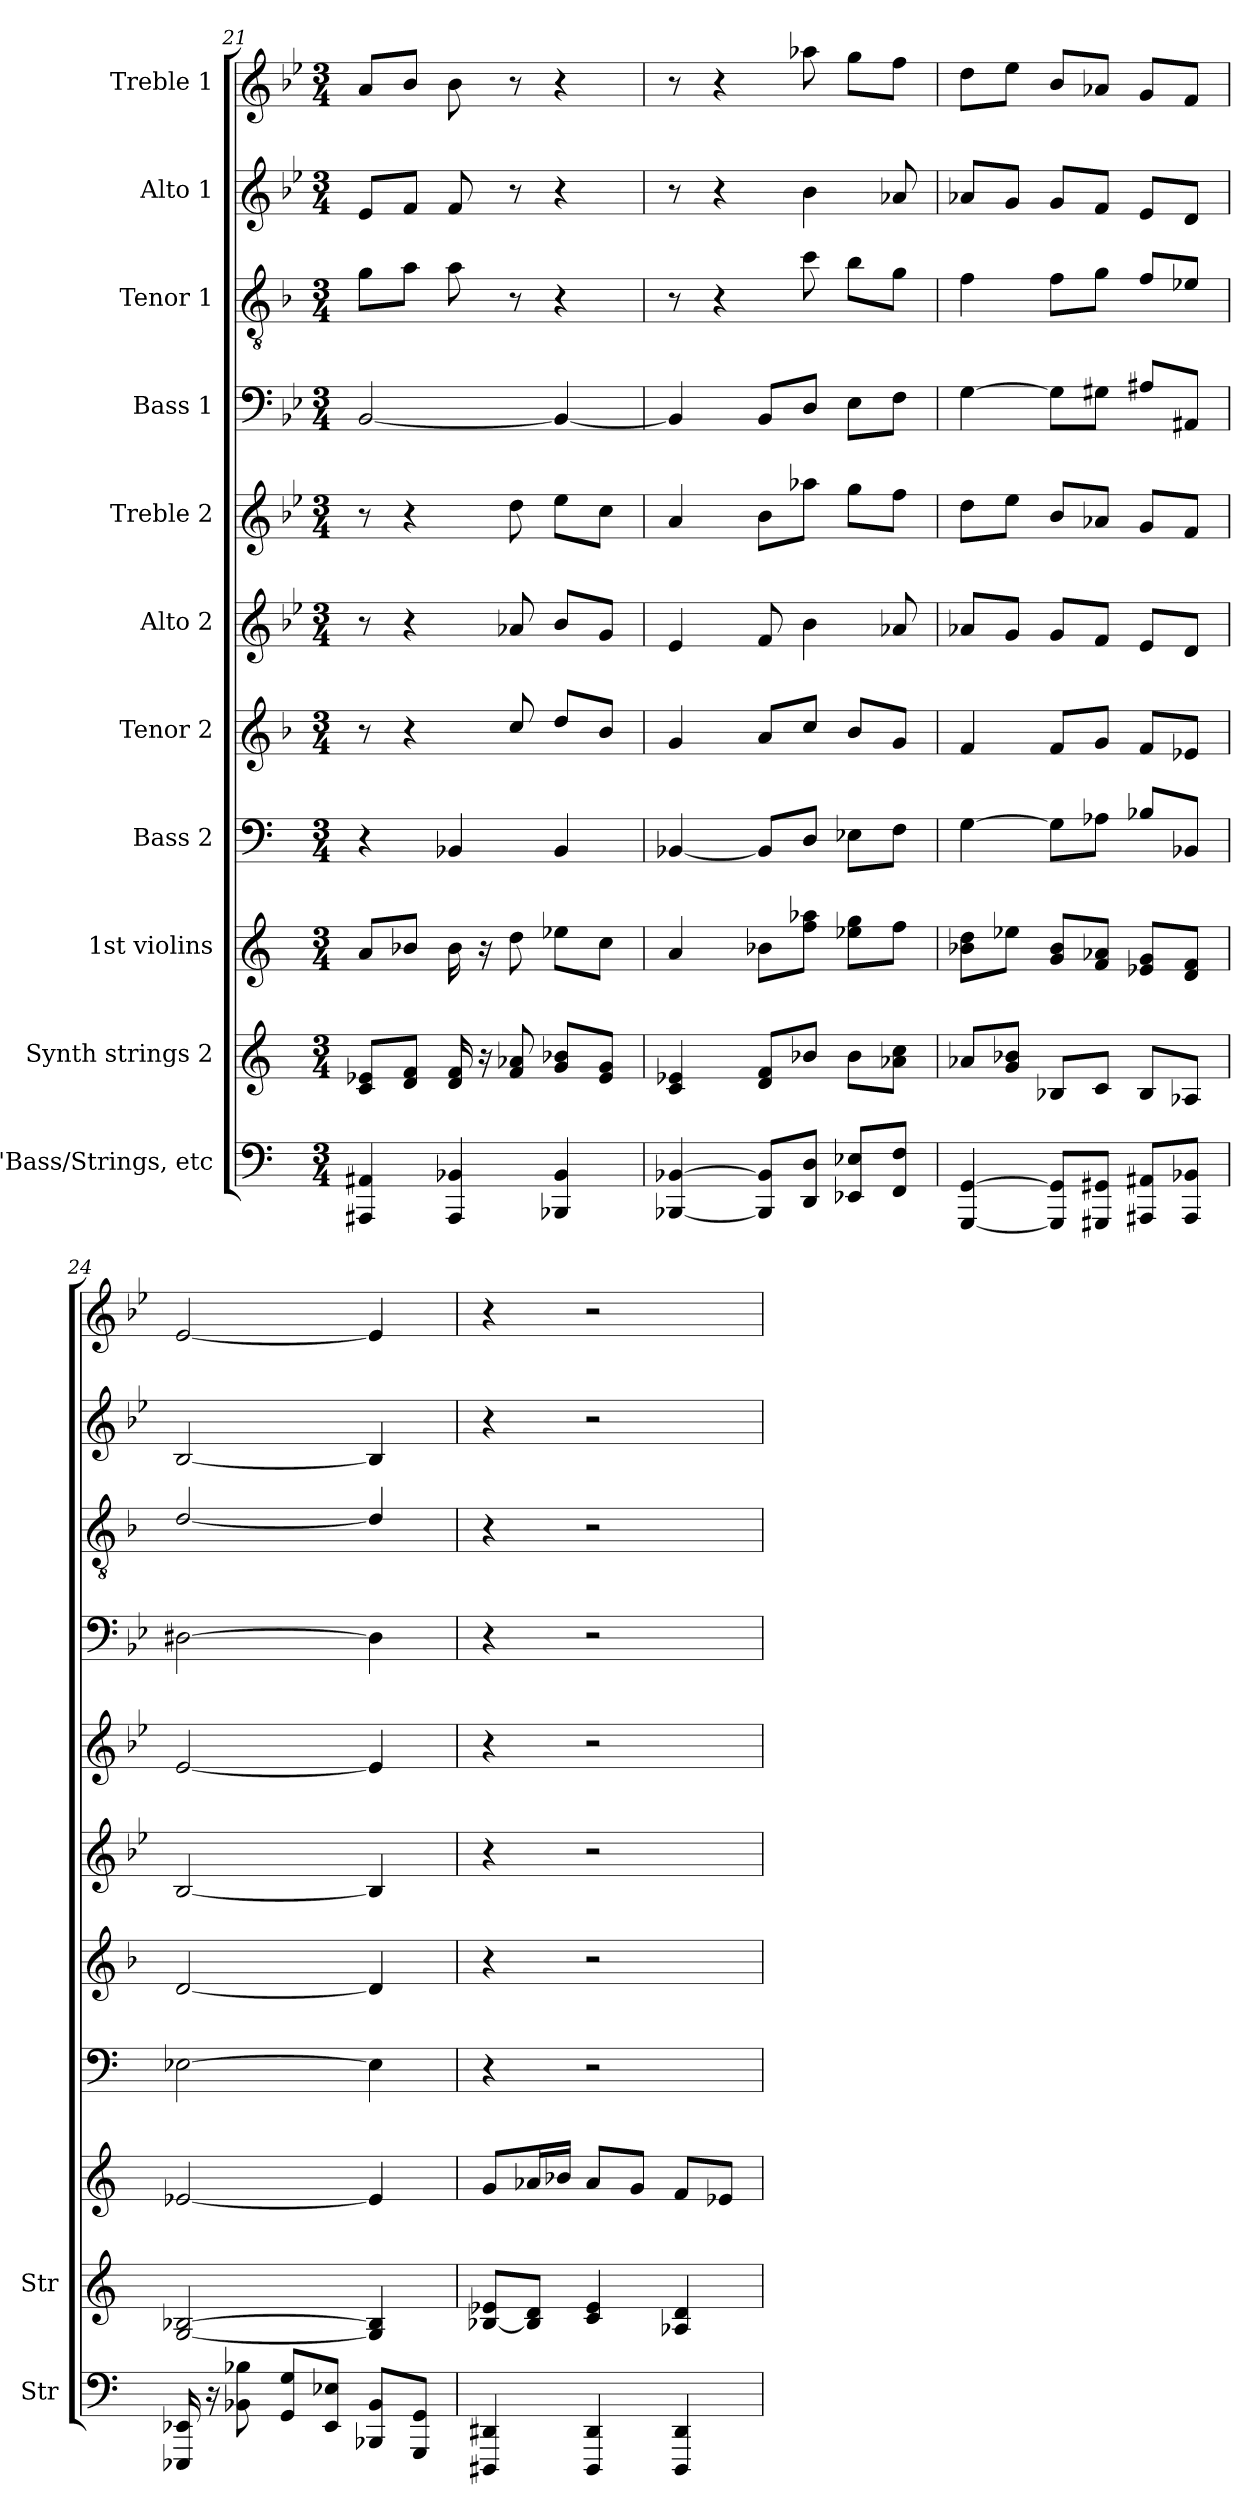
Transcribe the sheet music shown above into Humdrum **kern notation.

**kern	**kern	**kern	**kern	**kern	**kern	**kern	**kern	**kern	**kern	**kern
*part11	*part10	*part9	*part8	*part7	*part6	*part5	*part4	*part3	*part2	*part1
*staff11	*staff10	*staff9	*staff8	*staff7	*staff6	*staff5	*staff4	*staff3	*staff2	*staff1
*I"D'Bass/Strings, etc	*I"Synth strings 2	*I"1st violins	*I"Bass 2	*I"Tenor 2	*I"Alto 2	*I"Treble 2	*I"Bass 1	*I"Tenor 1	*I"Alto 1	*I"Treble 1
*I'Str	*I'Str	*	*	*	*	*	*	*	*	*
*clefF4	*clefG2	*clefG2	*clefF4	*clefG2	*clefG2	*clefG2	*clefF4	*clefGv2	*clefG2	*clefG2
*	*	*	*	*ITrd4c7	*	*	*	*ITrd4c7	*	*
*k[]	*k[]	*k[]	*k[]	*k[b-e-]	*k[b-e-]	*k[b-e-]	*k[b-e-]	*k[b-e-]	*k[b-e-]	*k[b-e-]
*C:	*C:	*C:	*C:	*B-:	*B-:	*B-:	*B-:	*B-:	*B-:	*B-:
*M3/4	*M3/4	*M3/4	*M3/4	*M3/4	*M3/4	*M3/4	*M3/4	*M3/4	*M3/4	*M3/4
=21	=21	=21	=21	=21	=21	=21	=21	=21	=21	=21
4AAA#X/ 4AA#X/	8c/ 8e-X/L	8a/L	4r	8r	8r	8r	[2BB-/	8c\L	8e-/L	8a/L
.	8d/ 8f/J	8b-X/J	.	4r	4r	4r	.	8d\J	8f/J	8b-/J
4AAA#/ 4BB-X/	16d/ 16f/	16b-\	4BB-X/	.	.	.	.	8d\	8f/	8b-\
.	16r	16r	.	.	.	.	.	.	.	.
.	8f/ 8a-X/	8dd\	.	8f/	8a-X/	8dd\	.	8r	8r	8r
4BBB-X/ 4BB-/	8g/ 8b-X/L	8ee-X\L	4BB-/	8g/L	8b-/L	8ee-\L	4BB-/_	4r	4r	4r
.	8e-/ 8g/J	8cc\J	.	8e-/J	8g/J	8cc\J	.	.	.	.
=22	=22	=22	=22	=22	=22	=22	=22	=22	=22	=22
[4BBB-X/ [4BB-X/	4c/ 4e-X/	4a/	[4BB-X/	4c/	4e-/	4a/	4BB-/]	8r	8r	8r
.	.	.	.	.	.	.	.	4r	4r	4r
8BBB-/] 8BB-/]L	8d/ 8f/L	8b-X\L	8BB-/L]	8d/L	8f/	8b-\L	8BB-/L	.	.	.
8DD/ 8D/J	8b-X/J	8ff\ 8aa-X\J	8D/J	8f/J	4b-\	8aa-X\J	8D/J	8f\	4b-\	8aa-X\
8EE-X/ 8E-X/L	8b-\L	8ee-X\ 8gg\L	8E-X\L	8e-/L	.	8gg\L	8E-\L	8e-\L	.	8gg\L
8FF/ 8F/J	8a-X\ 8cc\J	8ff\J	8F\J	8c/J	8a-X/	8ff\J	8F\J	8c\J	8a-X/	8ff\J
=23	=23	=23	=23	=23	=23	=23	=23	=23	=23	=23
[4GGG/ [4GG/	8a-X/L	8b-X\ 8dd\L	[4G\	4B-/	8a-X/L	8dd\L	[4G\	4B-\	8a-X/L	8dd\L
.	8g/ 8b-X/J	8ee-X\J	.	.	8g/J	8ee-\J	.	.	8g/J	8ee-\J
8GGG/] 8GG/]L	8B-X/L	8g/ 8b-/L	8G\L]	8B-/L	8g/L	8b-/L	8G\L]	8B-\L	8g/L	8b-/L
8GGG#X/ 8GG#X/J	8c/J	8f/ 8a-X/J	8A-X\J	8c/J	8f/J	8a-X/J	8G#X\J	8c\J	8f/J	8a-X/J
8AAA#X/ 8AA#X/L	8B-/L	8e-X/ 8g/L	8B-X/L	8B-/L	8e-/L	8g/L	8A#X/L	8B-/L	8e-/L	8g/L
8AAA#/ 8BB-X/J	8A-X/J	8d/ 8f/J	8BB-X/J	8A-X/J	8d/J	8f/J	8AA#X/J	8A-X/J	8d/J	8f/J
!!LO:PB:g=z
=24	=24	=24	=24	=24	=24	=24	=24	=24	=24	=24
16EEE-X/ 16EE-X/	[2G/ [2B-X/	[2e-X/	[2E-X\	[2G/	[2B-/	[2e-/	[2D#X\	[2G/	[2B-/	[2e-/
16r	.	.	.	.	.	.	.	.	.	.
8BB-X\ 8B-X\	.	.	.	.	.	.	.	.	.	.
8GG/ 8G/L	.	.	.	.	.	.	.	.	.	.
8EE-/ 8E-X/J	.	.	.	.	.	.	.	.	.	.
8BBB-X/ 8BB-/L	4G/] 4B-/]	4e-/]	4E-\]	4G/]	4B-/]	4e-/]	4D#\]	4G/]	4B-/]	4e-/]
8GGG/ 8GG/J	.	.	.	.	.	.	.	.	.	.
=25	=25	=25	=25	=25	=25	=25	=25	=25	=25	=25
4DDD#X/ 4DD#X/	[8B-X/ 8e-X/L	8g/L	4r	4r	4r	4r	4r	4r	4r	4r
.	8B-/] 8d/J	16a-X/L	.	.	.	.	.	.	.	.
.	.	16b-X/JJ	.	.	.	.	.	.	.	.
4DDD#/ 4DD#/	4c/ 4e-/	8a-/L	2r	2r	2r	2r	2r	2r	2r	2r
.	.	8g/J	.	.	.	.	.	.	.	.
4DDD#/ 4DD#/	4A-X/ 4d/	8f/L	.	.	.	.	.	.	.	.
.	.	8e-X/J	.	.	.	.	.	.	.	.
=	=	=	=	=	=	=	=	=	=	=
*-	*-	*-	*-	*-	*-	*-	*-	*-	*-	*-
